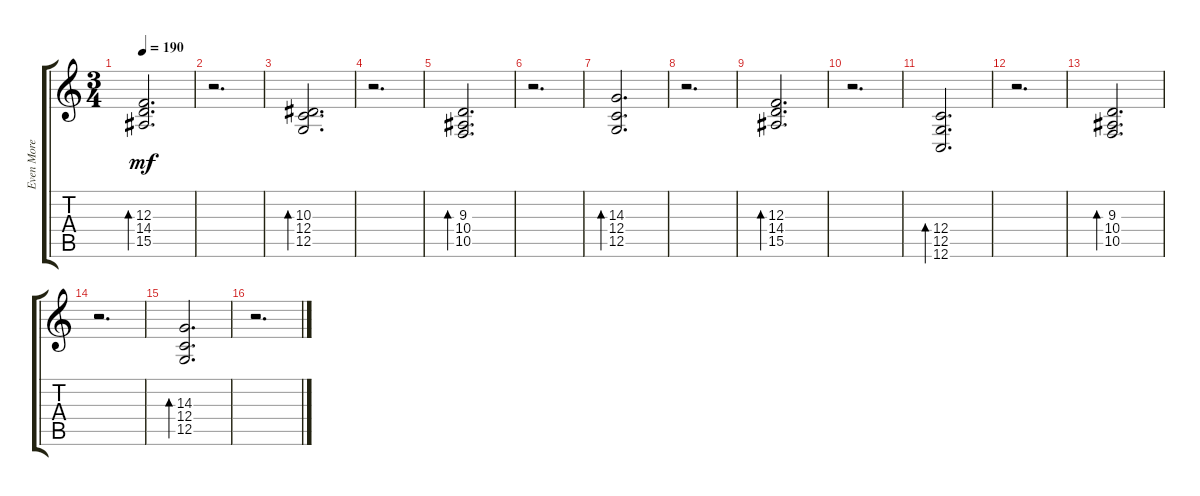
\track ("Even More Keys" "Even More ") {instrument orchestralharp}
\staff {score tabs}
\tuning (D4 A3 F3 C3 G2 C2) {hide}
\ts (3 4)
\tempo 190
\clef g2
\ks c
(12.3 14.4 15.5).2{d bd 480 dy mf} |
r.2{d} |
(10.3 12.4 12.5).2{d bd 480} |
r.2{d} |
(9.3 10.4 10.5).2{d bd 480} |
r.2{d} |
(14.3 12.4 12.5).2{d bd 480} |
r.2{d} |
(12.3 14.4 15.5).2{d bd 480} |
r.2{d} |
(12.4 12.5 12.6).2{d bd 480} |
r.2{d} |
(9.3 10.4 10.5).2{d bd 480} |
r.2{d} |
(14.3 12.4 12.5).2{d bd 480} |
r.2{d}
